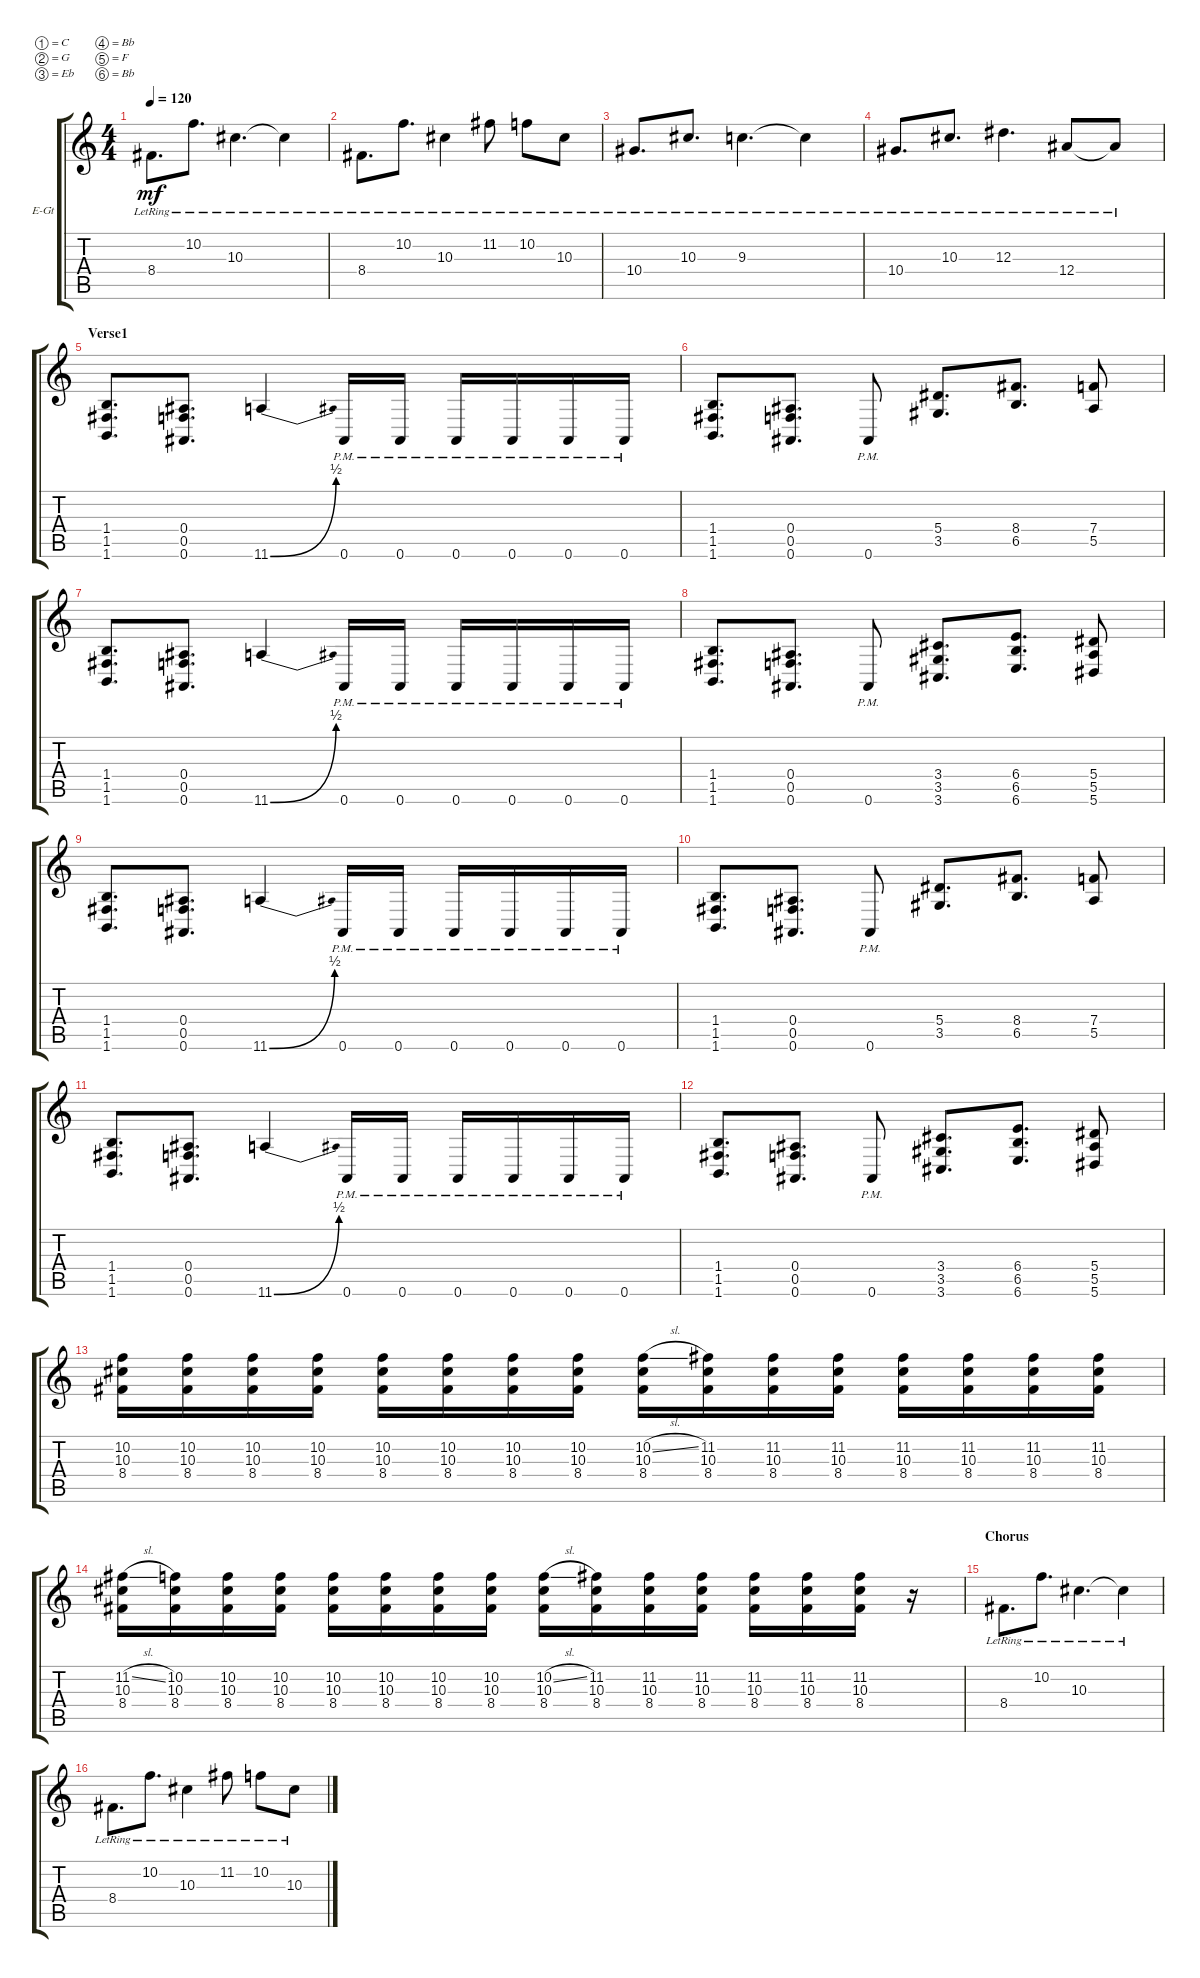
\bracketExtendMode groupsimilarinstruments
\firstSystemTrackNameOrientation horizontal
\otherSystemsTrackNameOrientation horizontal
\track ("Lead" "E-Gt") {instrument distortionguitar}
\staff {score tabs}
\tuning (C4 G3 Eb3 Bb2 F2 Bb1)
\ts (4 4)
\tempo 120
\clef g2
\ks c
8.4{lr}.8{d dy mf} 10.2{lr}.8{d} 10.3{lr}.4{d} 10.3{lr t}.4 |
8.4{lr}.8{d} 10.2{lr}.8{d} 10.3{lr}.4 11.2{lr}.8 10.2{lr}.8 10.3{lr}.8 |
10.4{lr}.8{d} 10.3{lr}.8{d} 9.3{lr}.4{d} 9.3{lr t}.4 |
10.4{lr}.8{d} 10.3{lr}.8{d} 12.3{lr}.4{d} 12.4{lr}.8 12.4{lr t}.8 |
\section ("" "Verse1")
(1.4 1.5 1.6).8{d} (0.4 0.5 0.6).8{d} 11.6{be (bend 0 0 60 2)}.4 0.6{pm}.16 0.6{pm}.16 0.6{pm}.16 0.6{pm}.16 0.6{pm}.16 0.6{pm}.16 |
(1.4 1.5 1.6).8{d} (0.4 0.5 0.6).8{d} 0.6{pm}.8 (5.4 3.5).8{d} (8.4 6.5).8{d} (7.4 5.5).8 |
(1.4 1.5 1.6).8{d} (0.4 0.5 0.6).8{d} 11.6{be (bend 0 0 60 2)}.4 0.6{pm}.16 0.6{pm}.16 0.6{pm}.16 0.6{pm}.16 0.6{pm}.16 0.6{pm}.16 |
(1.4 1.5 1.6).8{d} (0.4 0.5 0.6).8{d} 0.6{pm}.8 (3.4 3.5 3.6).8{d} (6.4 6.5 6.6).8{d} (5.4 5.5 5.6).8 |
(1.4 1.5 1.6).8{d} (0.4 0.5 0.6).8{d} 11.6{be (bend 0 0 60 2)}.4 0.6{pm}.16 0.6{pm}.16 0.6{pm}.16 0.6{pm}.16 0.6{pm}.16 0.6{pm}.16 |
(1.4 1.5 1.6).8{d} (0.4 0.5 0.6).8{d} 0.6{pm}.8 (5.4 3.5).8{d} (8.4 6.5).8{d} (7.4 5.5).8 |
(1.4 1.5 1.6).8{d} (0.4 0.5 0.6).8{d} 11.6{be (bend 0 0 60 2)}.4 0.6{pm}.16 0.6{pm}.16 0.6{pm}.16 0.6{pm}.16 0.6{pm}.16 0.6{pm}.16 |
(1.4 1.5 1.6).8{d} (0.4 0.5 0.6).8{d} 0.6{pm}.8 (3.4 3.5 3.6).8{d} (6.4 6.5 6.6).8{d} (5.4 5.5 5.6).8 |
(10.2 10.3 8.4).16 (10.2 10.3 8.4).16 (10.2 10.3 8.4).16 (10.2 10.3 8.4).16 (10.2 10.3 8.4).16 (10.2 10.3 8.4).16 (10.2 10.3 8.4).16 (10.2 10.3 8.4).16 (10.2{sl} 10.3 8.4).16 (11.2 10.3 8.4).16 (11.2 10.3 8.4).16 (11.2 10.3 8.4).16 (11.2 10.3 8.4).16 (11.2 10.3 8.4).16 (11.2 10.3 8.4).16 (11.2 10.3 8.4).16 |
(11.2{sl} 10.3 8.4).16 (10.2 10.3 8.4).16 (10.2 10.3 8.4).16 (10.2 10.3 8.4).16 (10.2 10.3 8.4).16 (10.2 10.3 8.4).16 (10.2 10.3 8.4).16 (10.2 10.3 8.4).16 (10.2{sl} 10.3 8.4).16 (11.2 10.3 8.4).16 (11.2 10.3 8.4).16 (11.2 10.3 8.4).16 (11.2 10.3 8.4).16 (11.2 10.3 8.4).16 (11.2 10.3 8.4).16 r.16 |
\section ("" "Chorus")
8.4{lr}.8{d} 10.2{lr}.8{d} 10.3{lr}.4{d} 10.3{lr t}.4 |
8.4{lr}.8{d} 10.2{lr}.8{d} 10.3{lr}.4 11.2{lr}.8 10.2{lr}.8 10.3{lr}.8
